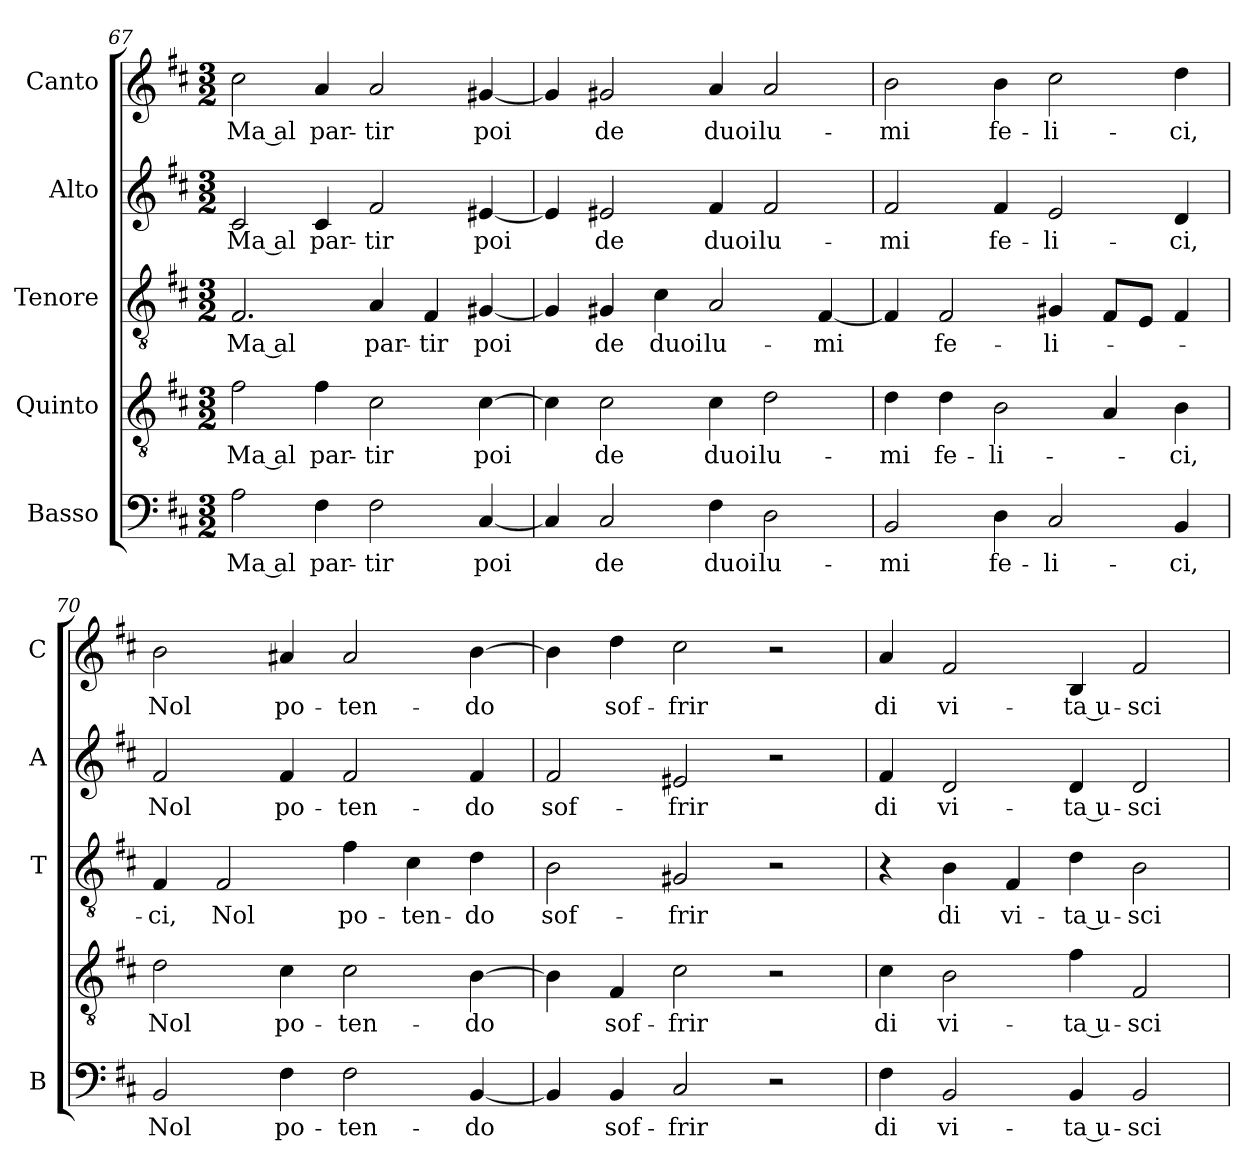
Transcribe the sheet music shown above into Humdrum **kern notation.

**kern	**text	**kern	**text	**kern	**text	**kern	**text	**kern	**text
*part5	*part5	*part4	*part4	*part3	*part3	*part2	*part2	*part1	*part1
*staff5	*staff5	*staff4	*staff4	*staff3	*staff3	*staff2	*staff2	*staff1	*staff1
*I"Basso	*	*I"Quinto	*	*I"Tenore	*	*I"Alto	*	*I"Canto	*
*I'B	*	*	*	*I'T	*	*I'A	*	*I'C	*
!!LO:LB:g=z
*clefF4	*	*clefGv2	*	*clefGv2	*	*clefG2	*	*clefG2	*
*k[f#c#]	*	*k[f#c#]	*	*k[f#c#]	*	*k[f#c#]	*	*k[f#c#]	*
*D:	*	*D:	*	*D:	*	*D:	*	*D:	*
*M3/2	*	*M3/2	*	*M3/2	*	*M3/2	*	*M3/2	*
=67	=67	=67	=67	=67	=67	=67	=67	=67	=67
!	!LO:LY:b	!	!	!	!	!	!	!	!
!	!	!	!LO:LY:b	!	!	!	!	!	!
!	!	!	!	!	!LO:LY:b	!	!	!	!
!	!	!	!	!	!	!	!LO:LY:b	!	!
!	!	!	!	!	!	!	!	!	!LO:LY:b
2A\	Ma al	2f#\	Ma al	2.F#/	Ma al	2c#/	Ma al	2cc#\	Ma al
!	!LO:LY:b	!	!	!	!	!	!	!	!
!	!	!	!LO:LY:b	!	!	!	!	!	!
!	!	!	!	!	!	!	!LO:LY:b	!	!
!	!	!	!	!	!	!	!	!	!LO:LY:b
4F#\	par-	4f#\	par-	.	.	4c#/	par-	4a/	par-
!	!LO:LY:b	!	!	!	!	!	!	!	!
!	!	!	!LO:LY:b	!	!	!	!	!	!
!	!	!	!	!	!LO:LY:b	!	!	!	!
!	!	!	!	!	!	!	!LO:LY:b	!	!
!	!	!	!	!	!	!	!	!	!LO:LY:b
2F#\	-tir	2c#\	-tir	4A/	par-	2f#/	-tir	2a/	-tir
!	!	!	!	!	!LO:LY:b	!	!	!	!
.	.	.	.	4F#/	-tir	.	.	.	.
!	!LO:LY:b	!	!	!	!	!	!	!	!
!	!	!	!LO:LY:b	!	!	!	!	!	!
!	!	!	!	!	!LO:LY:b	!	!	!	!
!	!	!	!	!	!	!	!LO:LY:b	!	!
!	!	!	!	!	!	!	!	!	!LO:LY:b
[4C#/	poi	[4c#\	poi	[4G#X/	poi	[4e#X/	poi	[4g#X/	poi
=68	=68	=68	=68	=68	=68	=68	=68	=68	=68
4C#/]	.	4c#\]	.	4G#/]	.	4e#/]	.	4g#/]	.
!	!LO:LY:b	!	!	!	!	!	!	!	!
!	!	!	!LO:LY:b	!	!	!	!	!	!
!	!	!	!	!	!LO:LY:b	!	!	!	!
!	!	!	!	!	!	!	!LO:LY:b	!	!
!	!	!	!	!	!	!	!	!	!LO:LY:b
2C#/	de	2c#\	de	4G#X/	de	2e#X/	de	2g#X/	de
!	!	!	!	!	!LO:LY:b	!	!	!	!
.	.	.	.	4c#\	duoi	.	.	.	.
!	!LO:LY:b	!	!	!	!	!	!	!	!
!	!	!	!LO:LY:b	!	!	!	!	!	!
!	!	!	!	!	!LO:LY:b	!	!	!	!
!	!	!	!	!	!	!	!LO:LY:b	!	!
!	!	!	!	!	!	!	!	!	!LO:LY:b
4F#\	duoi	4c#\	duoi	2A/	lu-	4f#/	duoi	4a/	duoi
!	!LO:LY:b	!	!	!	!	!	!	!	!
!	!	!	!LO:LY:b	!	!	!	!	!	!
!	!	!	!	!	!	!	!LO:LY:b	!	!
!	!	!	!	!	!	!	!	!	!LO:LY:b
2D\	lu-	2d\	lu-	.	.	2f#/	lu-	2a/	lu-
!	!	!	!	!	!LO:LY:b	!	!	!	!
.	.	.	.	[4F#/	-mi	.	.	.	.
=69	=69	=69	=69	=69	=69	=69	=69	=69	=69
!	!LO:LY:b	!	!	!	!	!	!	!	!
!	!	!	!LO:LY:b	!	!	!	!	!	!
!	!	!	!	!	!	!	!LO:LY:b	!	!
!	!	!	!	!	!	!	!	!	!LO:LY:b
2BB/	-mi	4d\	-mi	4F#/]	.	2f#/	-mi	2b\	-mi
!	!	!	!LO:LY:b	!	!	!	!	!	!
!	!	!	!	!	!LO:LY:b	!	!	!	!
.	.	4d\	fe-	2F#/	fe-	.	.	.	.
!	!LO:LY:b	!	!	!	!	!	!	!	!
!	!	!	!LO:LY:b	!	!	!	!	!	!
!	!	!	!	!	!	!	!LO:LY:b	!	!
!	!	!	!	!	!	!	!	!	!LO:LY:b
4D\	fe-	2B\	-li-	.	.	4f#/	fe-	4b\	fe-
!	!LO:LY:b	!	!	!	!	!	!	!	!
!	!	!	!	!	!LO:LY:b	!	!	!	!
!	!	!	!	!	!	!	!LO:LY:b	!	!
!	!	!	!	!	!	!	!	!	!LO:LY:b
2C#/	-li-	.	.	4G#X/	-li-	2e/	-li-	2cc#\	-li-
.	.	4A/	.	8F#/L	.	.	.	.	.
.	.	.	.	8E/J	.	.	.	.	.
!	!LO:LY:b	!	!	!	!	!	!	!	!
!	!	!	!LO:LY:b	!	!	!	!	!	!
!	!	!	!	!	!	!	!LO:LY:b	!	!
!	!	!	!	!	!	!	!	!	!LO:LY:b
4BB/	-ci,	4B\	-ci,	4F#/	.	4d/	-ci,	4dd\	-ci,
=70	=70	=70	=70	=70	=70	=70	=70	=70	=70
!	!LO:LY:b	!	!	!	!	!	!	!	!
!	!	!	!LO:LY:b	!	!	!	!	!	!
!	!	!	!	!	!LO:LY:b	!	!	!	!
!	!	!	!	!	!	!	!LO:LY:b	!	!
!	!	!	!	!	!	!	!	!	!LO:LY:b
2BB/	Nol	2d\	Nol	4F#/	-ci,	2f#/	Nol	2b\	Nol
!	!	!	!	!	!LO:LY:b	!	!	!	!
.	.	.	.	2F#/	Nol	.	.	.	.
!	!LO:LY:b	!	!	!	!	!	!	!	!
!	!	!	!LO:LY:b	!	!	!	!	!	!
!	!	!	!	!	!	!	!LO:LY:b	!	!
!	!	!	!	!	!	!	!	!	!LO:LY:b
4F#\	po-	4c#\	po-	.	.	4f#/	po-	4a#X/	po-
!	!LO:LY:b	!	!	!	!	!	!	!	!
!	!	!	!LO:LY:b	!	!	!	!	!	!
!	!	!	!	!	!LO:LY:b	!	!	!	!
!	!	!	!	!	!	!	!LO:LY:b	!	!
!	!	!	!	!	!	!	!	!	!LO:LY:b
2F#\	-ten-	2c#\	-ten-	4f#\	po-	2f#/	-ten-	2a#/	-ten-
!	!	!	!	!	!LO:LY:b	!	!	!	!
.	.	.	.	4c#\	-ten-	.	.	.	.
!	!LO:LY:b	!	!	!	!	!	!	!	!
!	!	!	!LO:LY:b	!	!	!	!	!	!
!	!	!	!	!	!LO:LY:b	!	!	!	!
!	!	!	!	!	!	!	!LO:LY:b	!	!
!	!	!	!	!	!	!	!	!	!LO:LY:b
[4BB/	-do	[4B\	-do	4d\	-do	4f#/	-do	[4b\	-do
=71	=71	=71	=71	=71	=71	=71	=71	=71	=71
!	!	!	!	!	!LO:LY:b	!	!	!	!
!	!	!	!	!	!	!	!LO:LY:b	!	!
4BB/]	.	4B\]	.	2B\	sof-	2f#/	sof-	4b\]	.
!	!LO:LY:b	!	!	!	!	!	!	!	!
!	!	!	!LO:LY:b	!	!	!	!	!	!
!	!	!	!	!	!	!	!	!	!LO:LY:b
4BB/	sof-	4F#/	sof-	.	.	.	.	4dd\	sof-
!	!LO:LY:b	!	!	!	!	!	!	!	!
!	!	!	!LO:LY:b	!	!	!	!	!	!
!	!	!	!	!	!LO:LY:b	!	!	!	!
!	!	!	!	!	!	!	!LO:LY:b	!	!
!	!	!	!	!	!	!	!	!	!LO:LY:b
2C#/	-frir	2c#\	-frir	2G#X/	-frir	2e#X/	-frir	2cc#\	-frir
2r	.	2r	.	2r	.	2r	.	2r	.
!!LO:LB:g=z
=72	=72	=72	=72	=72	=72	=72	=72	=72	=72
!	!LO:LY:b	!	!	!	!	!	!	!	!
!	!	!	!LO:LY:b	!	!	!	!	!	!
!	!	!	!	!	!	!	!LO:LY:b	!	!
!	!	!	!	!	!	!	!	!	!LO:LY:b
4F#\	di	4c#\	di	4r	.	4f#/	di	4a/	di
!	!LO:LY:b	!	!	!	!	!	!	!	!
!	!	!	!LO:LY:b	!	!	!	!	!	!
!	!	!	!	!	!LO:LY:b	!	!	!	!
!	!	!	!	!	!	!	!LO:LY:b	!	!
!	!	!	!	!	!	!	!	!	!LO:LY:b
2BB/	vi-	2B\	vi-	4B\	di	2d/	vi-	2f#/	vi-
!	!	!	!	!	!LO:LY:b	!	!	!	!
.	.	.	.	4F#/	vi-	.	.	.	.
!	!LO:LY:b	!	!	!	!	!	!	!	!
!	!	!	!LO:LY:b	!	!	!	!	!	!
!	!	!	!	!	!LO:LY:b	!	!	!	!
!	!	!	!	!	!	!	!LO:LY:b	!	!
!	!	!	!	!	!	!	!	!	!LO:LY:b
4BB/	-ta u-	4f#\	-ta u-	4d\	-ta u-	4d/	-ta u-	4B/	-ta u-
!	!LO:LY:b	!	!	!	!	!	!	!	!
!	!	!	!LO:LY:b	!	!	!	!	!	!
!	!	!	!	!	!LO:LY:b	!	!	!	!
!	!	!	!	!	!	!	!LO:LY:b	!	!
!	!	!	!	!	!	!	!	!	!LO:LY:b
2BB/	-sci-	2F#/	-sci-	2B\	-sci-	2d/	-sci-	2f#/	-sci-
=	=	=	=	=	=	=	=	=	=
*-	*-	*-	*-	*-	*-	*-	*-	*-	*-
